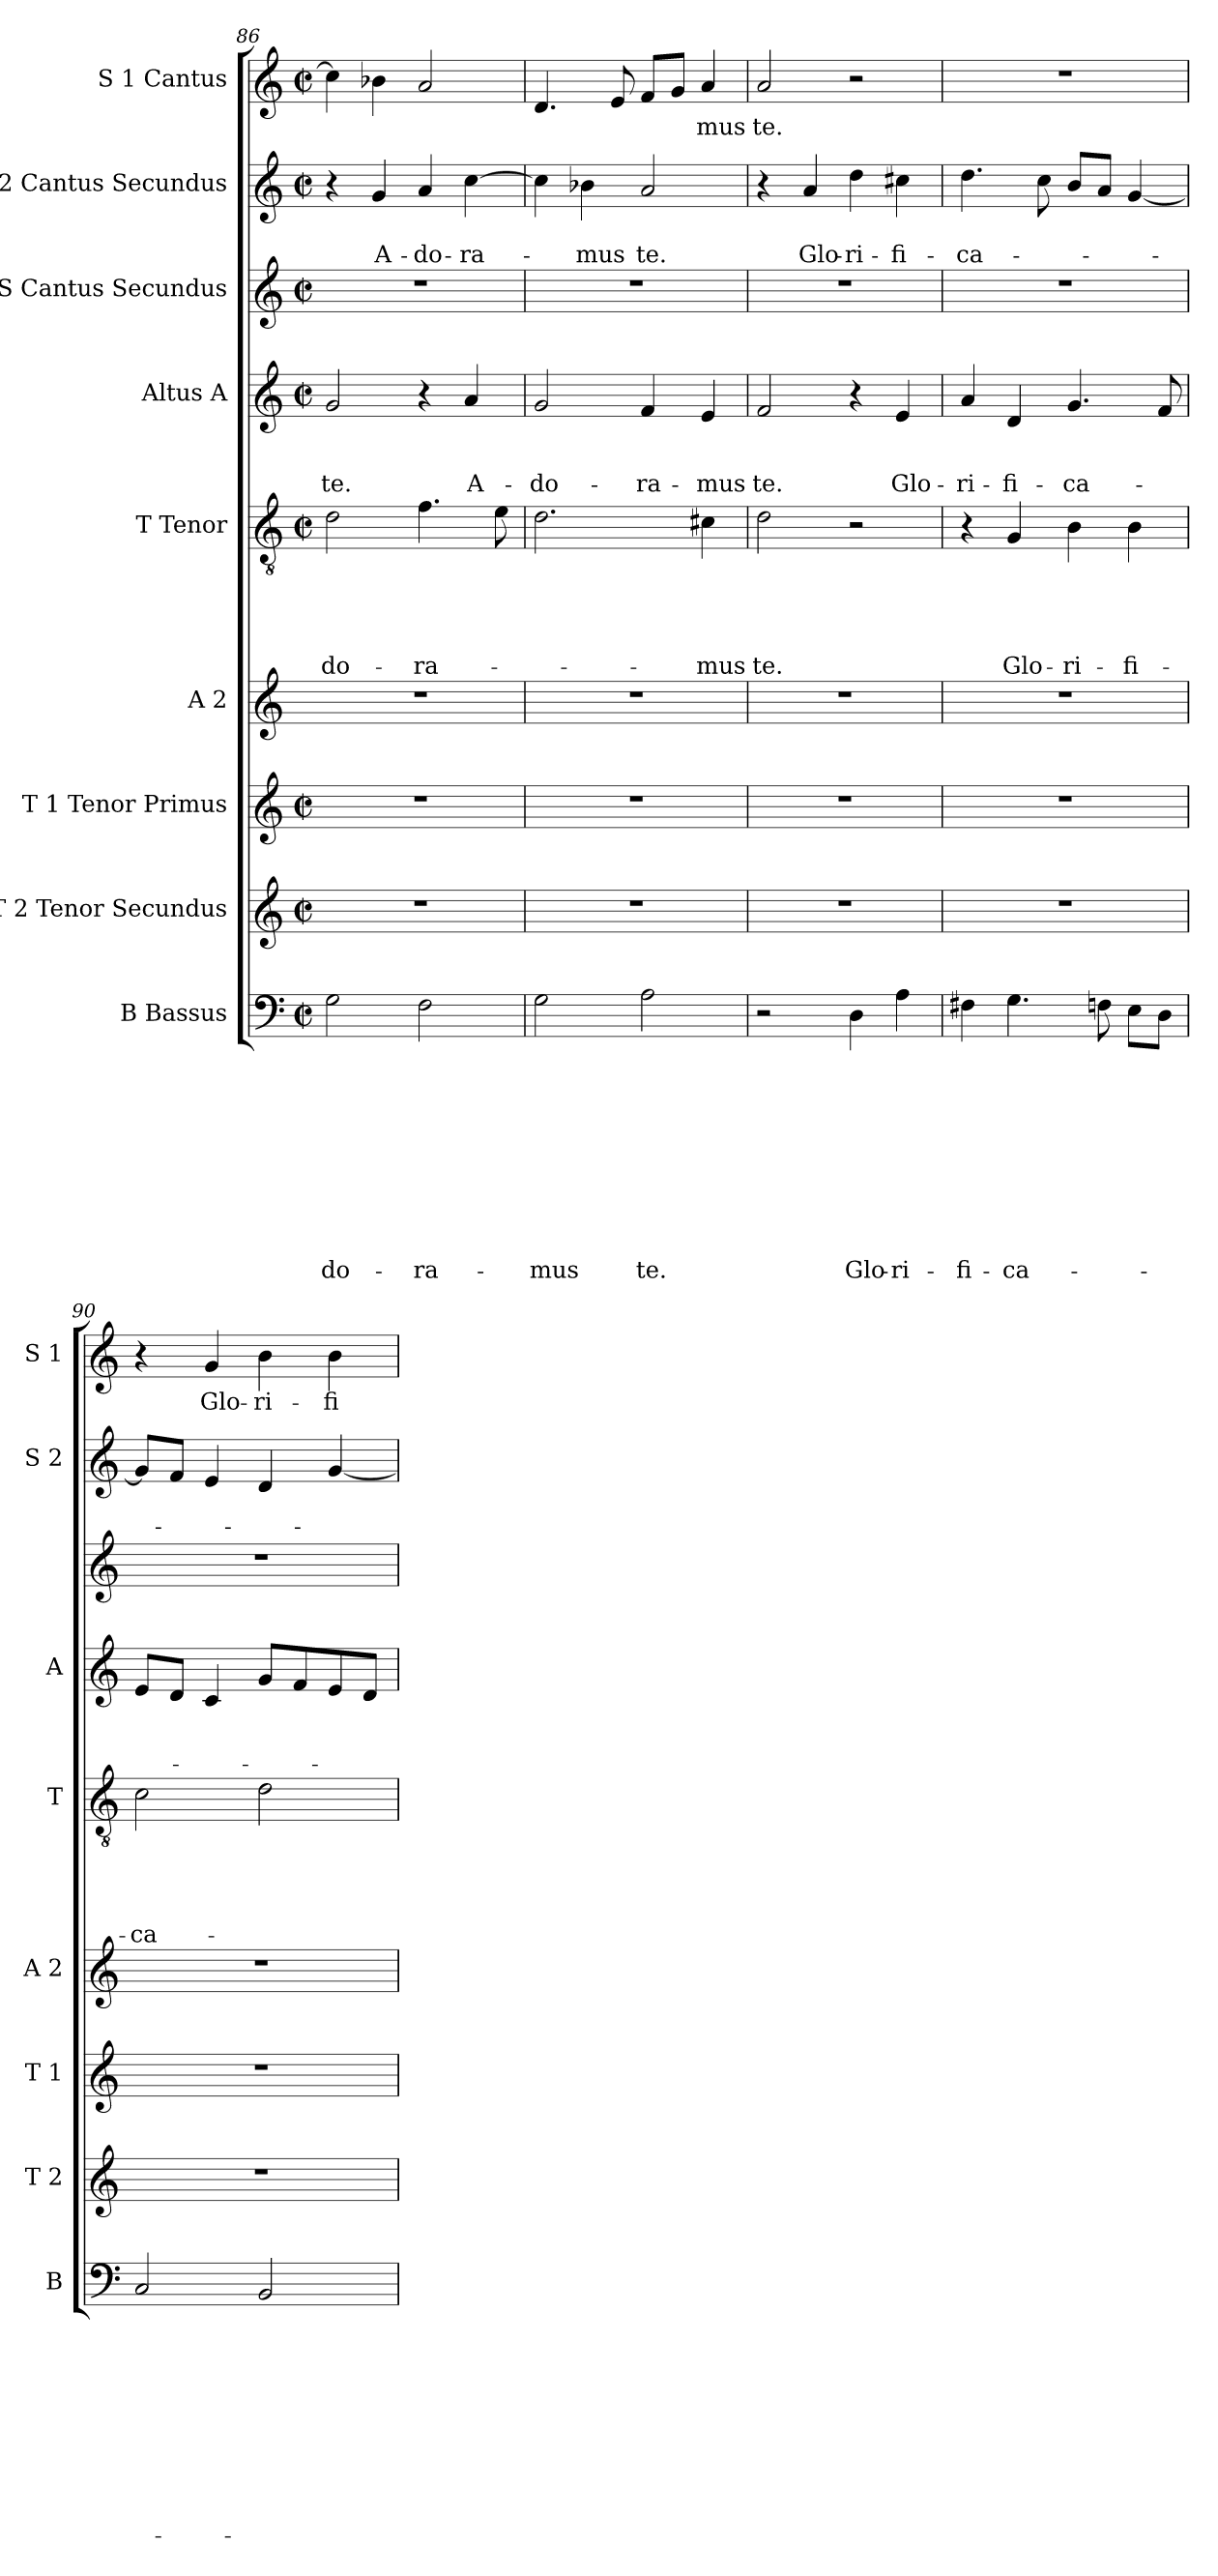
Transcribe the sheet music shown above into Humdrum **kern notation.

**kern	**text	**text	**text	**text	**text	**text	**text	**text	**text	**text	**kern	**kern	**kern	**kern	**text	**text	**text	**text	**text	**kern	**text	**text	**text	**kern	**kern	**text	**text	**kern	**text
*part9	*part9	*part9	*part9	*part9	*part9	*part9	*part9	*part9	*part9	*part9	*part8	*part7	*part6	*part5	*part5	*part5	*part5	*part5	*part5	*part4	*part4	*part4	*part4	*part3	*part2	*part2	*part2	*part1	*part1
*staff9	*staff9	*staff9	*staff9	*staff9	*staff9	*staff9	*staff9	*staff9	*staff9	*staff9	*staff8	*staff7	*staff6	*staff5	*staff5	*staff5	*staff5	*staff5	*staff5	*staff4	*staff4	*staff4	*staff4	*staff3	*staff2	*staff2	*staff2	*staff1	*staff1
*I"B Bassus	*	*	*	*	*	*	*	*	*	*	*I"T 2 Tenor Secundus	*I"T 1 Tenor Primus	*I"A 2	*I"T Tenor	*	*	*	*	*	*I"Altus A	*	*	*	*I"S Cantus Secundus	*I"S 2 Cantus Secundus	*	*	*I"S 1 Cantus	*
*I'B	*	*	*	*	*	*	*	*	*	*	*I'T 2	*I'T 1	*I'A 2	*I'T	*	*	*	*	*	*I'A	*	*	*	*	*I'S 2	*	*	*I'S 1	*
*clefF4	*	*	*	*	*	*	*	*	*	*	*clefG2	*clefG2	*clefG2	*clefGv2	*	*	*	*	*	*clefG2	*	*	*	*clefG2	*clefG2	*	*	*clefG2	*
*k[]	*	*	*	*	*	*	*	*	*	*	*k[]	*k[]	*k[]	*k[]	*	*	*	*	*	*k[]	*	*	*	*k[]	*k[]	*	*	*k[]	*
*C:	*	*	*	*	*	*	*	*	*	*	*C:	*C:	*C:	*C:	*	*	*	*	*	*C:	*	*	*	*C:	*C:	*	*	*C:	*
*M2/2	*	*	*	*	*	*	*	*	*	*	*M2/2	*M2/2	*	*M2/2	*	*	*	*	*	*M2/2	*	*	*	*M2/2	*M2/2	*	*	*M2/2	*
*met(c|)	*	*	*	*	*	*	*	*	*	*	*met(c|)	*met(c|)	*	*met(c|)	*	*	*	*	*	*met(c|)	*	*	*	*met(c|)	*met(c|)	*	*	*met(c|)	*
=86	=86	=86	=86	=86	=86	=86	=86	=86	=86	=86	=86	=86	=86	=86	=86	=86	=86	=86	=86	=86	=86	=86	=86	=86	=86	=86	=86	=86	=86
!	!	!	!	!	!	!	!	!	!	!LO:LY:b	!	!	!	!	!	!	!	!	!LO:LY:b	!	!	!	!LO:LY:b	!	!	!	!	!	!
2G\	.	.	.	.	.	.	.	.	.	-do-	1r	1r	1r	2d\	.	.	.	.	-do-	2g/	.	.	te.	1r	4r	.	.	4cc\]	.
!	!	!	!	!	!	!	!	!	!	!	!	!	!	!	!	!	!	!	!	!	!	!	!	!	!	!	!LO:LY:b	!	!
.	.	.	.	.	.	.	.	.	.	.	.	.	.	.	.	.	.	.	.	.	.	.	.	.	4g/	.	A-	4b-X\	.
!	!	!	!	!	!	!	!	!	!	!LO:LY:b	!	!	!	!	!	!	!	!	!LO:LY:b	!	!	!	!	!	!	!	!LO:LY:b	!	!
2F\	.	.	.	.	.	.	.	.	.	-ra-	.	.	.	4.f\	.	.	.	.	-ra-	4r	.	.	.	.	4a/	.	-do-	2a/	.
!	!	!	!	!	!	!	!	!	!	!	!	!	!	!	!	!	!	!	!	!	!	!	!LO:LY:b	!	!	!	!LO:LY:b	!	!
.	.	.	.	.	.	.	.	.	.	.	.	.	.	.	.	.	.	.	.	4a/	.	.	A-	.	[>4cc\	.	-ra-	.	.
.	.	.	.	.	.	.	.	.	.	.	.	.	.	8e\	.	.	.	.	.	.	.	.	.	.	.	.	.	.	.
=87	=87	=87	=87	=87	=87	=87	=87	=87	=87	=87	=87	=87	=87	=87	=87	=87	=87	=87	=87	=87	=87	=87	=87	=87	=87	=87	=87	=87	=87
!	!	!	!	!	!	!	!	!	!	!LO:LY:b	!	!	!	!	!	!	!	!	!	!	!	!	!LO:LY:b	!	!	!	!	!	!
2G\	.	.	.	.	.	.	.	.	.	-mus	1r	1r	1r	2.d\	.	.	.	.	.	2g/	.	.	-do-	1r	4cc\]	.	.	4.d/	.
!	!	!	!	!	!	!	!	!	!	!	!	!	!	!	!	!	!	!	!	!	!	!	!	!	!	!	!LO:LY:b	!	!
.	.	.	.	.	.	.	.	.	.	.	.	.	.	.	.	.	.	.	.	.	.	.	.	.	4b-X\	.	-mus	.	.
.	.	.	.	.	.	.	.	.	.	.	.	.	.	.	.	.	.	.	.	.	.	.	.	.	.	.	.	8e/	.
!	!	!	!	!	!	!	!	!	!	!LO:LY:b	!	!	!	!	!	!	!	!	!	!	!	!	!LO:LY:b	!	!	!	!LO:LY:b	!	!
2A\	.	.	.	.	.	.	.	.	.	te.	.	.	.	.	.	.	.	.	.	4f/	.	.	-ra-	.	2a/	.	te.	8f/L	.
.	.	.	.	.	.	.	.	.	.	.	.	.	.	.	.	.	.	.	.	.	.	.	.	.	.	.	.	8g/J	.
!	!	!	!	!	!	!	!	!	!	!	!	!	!	!	!	!	!	!	!LO:LY:b	!	!	!	!LO:LY:b	!	!	!	!	!	!LO:LY:b
.	.	.	.	.	.	.	.	.	.	.	.	.	.	4c#X\	.	.	.	.	-mus	4e/	.	.	-mus	.	.	.	.	4a/	-mus
=88	=88	=88	=88	=88	=88	=88	=88	=88	=88	=88	=88	=88	=88	=88	=88	=88	=88	=88	=88	=88	=88	=88	=88	=88	=88	=88	=88	=88	=88
!	!	!	!	!	!	!	!	!	!	!	!	!	!	!	!	!	!	!	!LO:LY:b	!	!	!	!LO:LY:b	!	!	!	!	!	!LO:LY:b
2r	.	.	.	.	.	.	.	.	.	.	1r	1r	1r	2d\	.	.	.	.	te.	2f/	.	.	te.	1r	4r	.	.	2a/	te.
!	!	!	!	!	!	!	!	!	!	!	!	!	!	!	!	!	!	!	!	!	!	!	!	!	!	!	!LO:LY:b	!	!
.	.	.	.	.	.	.	.	.	.	.	.	.	.	.	.	.	.	.	.	.	.	.	.	.	4a/	.	Glo-	.	.
!	!	!	!	!	!	!	!	!	!	!LO:LY:b	!	!	!	!	!	!	!	!	!	!	!	!	!	!	!	!	!LO:LY:b	!	!
4D\	.	.	.	.	.	.	.	.	.	Glo-	.	.	.	2r	.	.	.	.	.	4r	.	.	.	.	4dd\	.	-ri-	2r	.
!	!	!	!	!	!	!	!	!	!	!LO:LY:b	!	!	!	!	!	!	!	!	!	!	!	!	!LO:LY:b	!	!	!	!LO:LY:b	!	!
4A\	.	.	.	.	.	.	.	.	.	-ri-	.	.	.	.	.	.	.	.	.	4e/	.	.	Glo-	.	4cc#X\	.	-fi-	.	.
=89	=89	=89	=89	=89	=89	=89	=89	=89	=89	=89	=89	=89	=89	=89	=89	=89	=89	=89	=89	=89	=89	=89	=89	=89	=89	=89	=89	=89	=89
!	!	!	!	!	!	!	!	!	!	!LO:LY:b	!	!	!	!	!	!	!	!	!	!	!	!	!LO:LY:b	!	!	!	!LO:LY:b	!	!
4F#X\	.	.	.	.	.	.	.	.	.	-fi-	1r	1r	1r	4r	.	.	.	.	.	4a/	.	.	-ri-	1r	4.dd\	.	-ca-	1r	.
!	!	!	!	!	!	!	!	!	!	!LO:LY:b	!	!	!	!	!	!	!	!	!LO:LY:b	!	!	!	!LO:LY:b	!	!	!	!	!	!
4.G\	.	.	.	.	.	.	.	.	.	-ca-	.	.	.	4G/	.	.	.	.	Glo-	4d/	.	.	-fi-	.	.	.	.	.	.
.	.	.	.	.	.	.	.	.	.	.	.	.	.	.	.	.	.	.	.	.	.	.	.	.	8cc\	.	.	.	.
!	!	!	!	!	!	!	!	!	!	!	!	!	!	!	!	!	!	!	!LO:LY:b	!	!	!	!LO:LY:b	!	!	!	!	!	!
.	.	.	.	.	.	.	.	.	.	.	.	.	.	4B\	.	.	.	.	-ri-	4.g/	.	.	-ca-	.	8b/L	.	.	.	.
8Fn\	.	.	.	.	.	.	.	.	.	.	.	.	.	.	.	.	.	.	.	.	.	.	.	.	8a/J	.	.	.	.
!	!	!	!	!	!	!	!	!	!	!	!	!	!	!	!	!	!	!	!LO:LY:b	!	!	!	!	!	!	!	!	!	!
8E\L	.	.	.	.	.	.	.	.	.	.	.	.	.	4B\	.	.	.	.	-fi-	.	.	.	.	.	[<4g/	.	.	.	.
8D\J	.	.	.	.	.	.	.	.	.	.	.	.	.	.	.	.	.	.	.	8f/	.	.	.	.	.	.	.	.	.
!!LO:LB:g=z
=90	=90	=90	=90	=90	=90	=90	=90	=90	=90	=90	=90	=90	=90	=90	=90	=90	=90	=90	=90	=90	=90	=90	=90	=90	=90	=90	=90	=90	=90
!	!	!	!	!	!	!	!	!	!	!	!	!	!	!	!	!	!	!	!LO:LY:b	!	!	!	!	!	!	!	!	!	!
2C/	.	.	.	.	.	.	.	.	.	.	1r	1r	1r	2c\	.	.	.	.	-ca-	8e/L	.	.	.	1r	8g/L]	.	.	4r	.
.	.	.	.	.	.	.	.	.	.	.	.	.	.	.	.	.	.	.	.	8d/J	.	.	.	.	8f/J	.	.	.	.
!	!	!	!	!	!	!	!	!	!	!	!	!	!	!	!	!	!	!	!	!	!	!	!	!	!	!	!	!	!LO:LY:b
.	.	.	.	.	.	.	.	.	.	.	.	.	.	.	.	.	.	.	.	4c/	.	.	.	.	4e/	.	.	4g/	Glo-
!	!	!	!	!	!	!	!	!	!	!	!	!	!	!	!	!	!	!	!	!	!	!	!	!	!	!	!	!	!LO:LY:b
2BB/	.	.	.	.	.	.	.	.	.	.	.	.	.	2d\	.	.	.	.	.	8g/L	.	.	.	.	4d/	.	.	4b\	-ri-
.	.	.	.	.	.	.	.	.	.	.	.	.	.	.	.	.	.	.	.	8f/	.	.	.	.	.	.	.	.	.
!	!	!	!	!	!	!	!	!	!	!	!	!	!	!	!	!	!	!	!	!	!	!	!	!	!	!	!	!	!LO:LY:b
.	.	.	.	.	.	.	.	.	.	.	.	.	.	.	.	.	.	.	.	8e/	.	.	.	.	[<4g/	.	.	4b\	-fi-
.	.	.	.	.	.	.	.	.	.	.	.	.	.	.	.	.	.	.	.	8d/J	.	.	.	.	.	.	.	.	.
=	=	=	=	=	=	=	=	=	=	=	=	=	=	=	=	=	=	=	=	=	=	=	=	=	=	=	=	=	=
*-	*-	*-	*-	*-	*-	*-	*-	*-	*-	*-	*-	*-	*-	*-	*-	*-	*-	*-	*-	*-	*-	*-	*-	*-	*-	*-	*-	*-	*-
